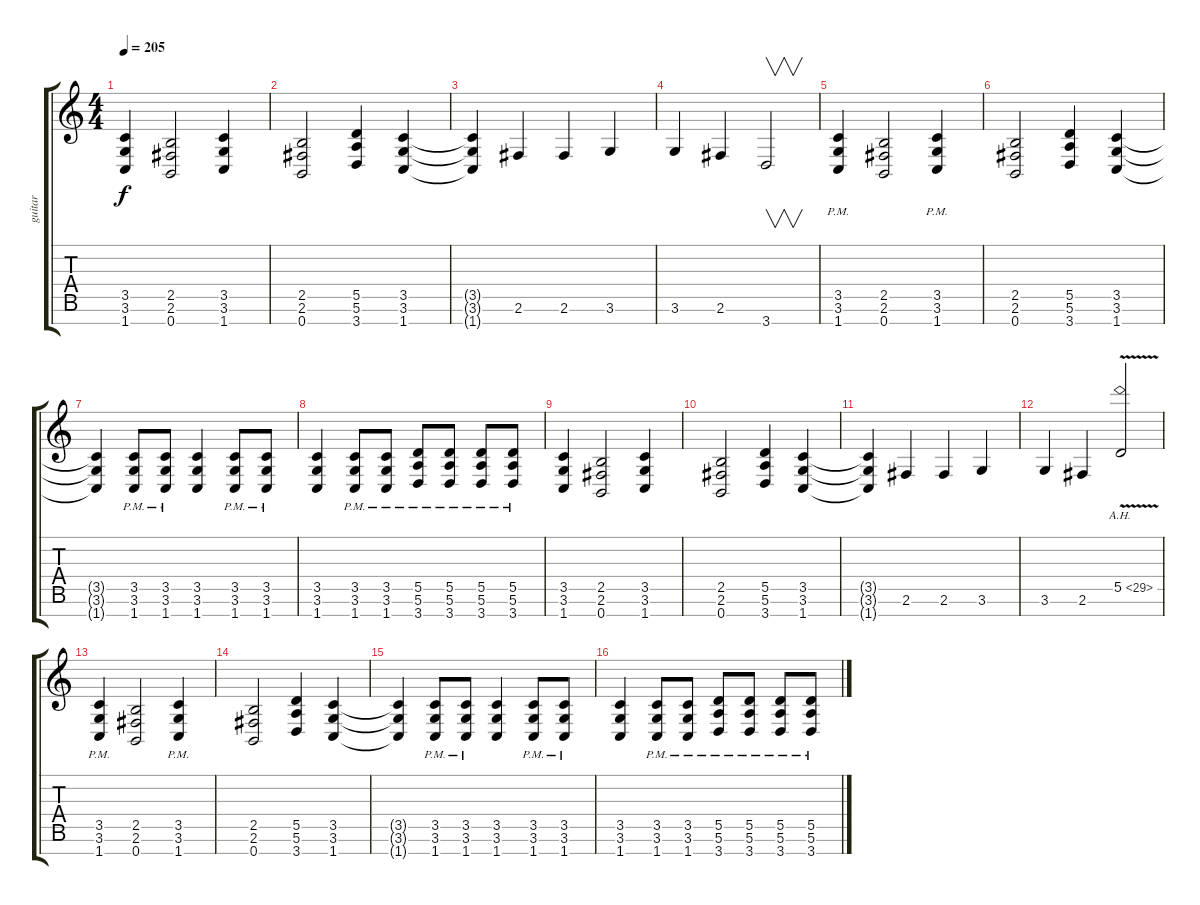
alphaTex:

\track ("guitar" "guitar") {instrument distortionguitar}
\staff {score tabs}
\tuning (E4 B3 G3 D3 A2 E2 B1) {hide}
\ts (4 4)
\tempo 205
\clef g2
\ks c
(3.5 3.6 1.7).4{dy f volume 10} (2.5 2.6 0.7).2 (3.5 3.6 1.7).4 |
(2.5 2.6 0.7).2 (5.5 5.6 3.7).4 (3.5 3.6 1.7).4 |
(3.5{t} 3.6{t} 1.7{t}).4 2.6.4 2.6.4 3.6.4 |
3.6.4 2.6.4 3.7.2{v} |
(3.5{pm} 3.6{pm} 1.7{pm}).4{volume 7} (2.5 2.6 0.7).2 (3.5{pm} 3.6{pm} 1.7{pm}).4 |
(2.5 2.6 0.7).2 (5.5 5.6 3.7).4 (3.5 3.6 1.7).4 |
(3.5{t} 3.6{t} 1.7{t}).4 (3.5{pm} 3.6{pm} 1.7{pm}).8 (3.5{pm} 3.6{pm} 1.7{pm}).8 (3.5 3.6 1.7).4 (3.5{pm} 3.6{pm} 1.7{pm}).8 (3.5{pm} 3.6{pm} 1.7{pm}).8 |
(3.5 3.6 1.7).4 (3.5{pm} 3.6{pm} 1.7{pm}).8 (3.5{pm} 3.6{pm} 1.7{pm}).8 (5.5{pm} 5.6{pm} 3.7{pm}).8 (5.5{pm} 5.6{pm} 3.7{pm}).8 (5.5{pm} 5.6{pm} 3.7{pm}).8 (5.5{pm} 5.6{pm} 3.7{pm}).8 |
(3.5 3.6 1.7).4{volume 3} (2.5 2.6 0.7).2 (3.5 3.6 1.7).4 |
(2.5 2.6 0.7).2 (5.5 5.6 3.7).4 (3.5 3.6 1.7).4 |
(3.5{t} 3.6{t} 1.7{t}).4 2.6.4 2.6.4 3.6.4 |
3.6.4 2.6.4 5.5{ah 24 v}.2 |
(3.5{pm} 3.6{pm} 1.7{pm}).4 (2.5 2.6 0.7).2 (3.5{pm} 3.6{pm} 1.7{pm}).4 |
(2.5 2.6 0.7).2{volume 2} (5.5 5.6 3.7).4 (3.5 3.6 1.7).4 |
(3.5{t} 3.6{t} 1.7{t}).4 (3.5{pm} 3.6{pm} 1.7{pm}).8 (3.5{pm} 3.6{pm} 1.7{pm}).8 (3.5 3.6 1.7).4 (3.5{pm} 3.6{pm} 1.7{pm}).8 (3.5{pm} 3.6{pm} 1.7{pm}).8 |
(3.5 3.6 1.7).4{volume 0} (3.5{pm} 3.6{pm} 1.7{pm}).8 (3.5{pm} 3.6{pm} 1.7{pm}).8 (5.5{pm} 5.6{pm} 3.7{pm}).8 (5.5{pm} 5.6{pm} 3.7{pm}).8 (5.5{pm} 5.6{pm} 3.7{pm}).8 (5.5{pm} 5.6{pm} 3.7{pm}).8
